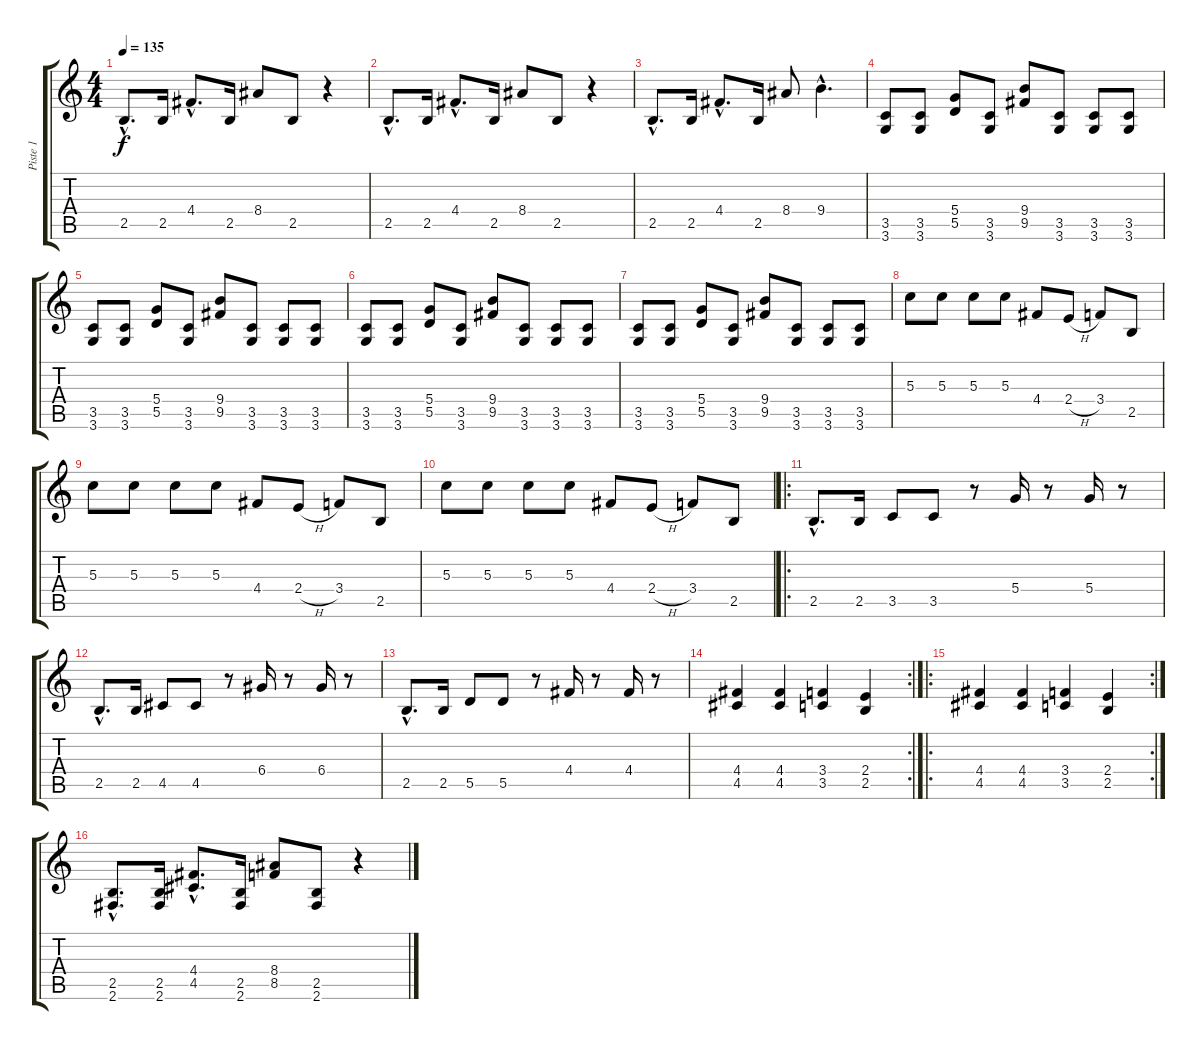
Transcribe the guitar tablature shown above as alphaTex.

\track ("Piste 1" "Piste 1") {instrument distortionguitar}
\staff {score tabs}
\tuning (E4 B3 G3 D3 A2 E2) {hide}
\ts (4 4)
\tempo 135
\clef g2
\ks c
2.5{hac}.8{d dy f} 2.5.16 4.4{hac}.8{d} 2.5.16 8.4.8 2.5.8 r.4 |
2.5{hac}.8{d} 2.5.16 4.4{hac}.8{d} 2.5.16 8.4.8 2.5.8 r.4 |
2.5{hac}.8{d} 2.5.16 4.4{hac}.8{d} 2.5.16 8.4.8 9.4{hac}.4{d} |
(3.5 3.6).8 (3.5 3.6).8 (5.4 5.5).8 (3.5 3.6).8 (9.4 9.5).8 (3.5 3.6).8 (3.5 3.6).8 (3.5 3.6).8 |
(3.5 3.6).8 (3.5 3.6).8 (5.4 5.5).8 (3.5 3.6).8 (9.4 9.5).8 (3.5 3.6).8 (3.5 3.6).8 (3.5 3.6).8 |
(3.5 3.6).8 (3.5 3.6).8 (5.4 5.5).8 (3.5 3.6).8 (9.4 9.5).8 (3.5 3.6).8 (3.5 3.6).8 (3.5 3.6).8 |
(3.5 3.6).8 (3.5 3.6).8 (5.4 5.5).8 (3.5 3.6).8 (9.4 9.5).8 (3.5 3.6).8 (3.5 3.6).8 (3.5 3.6).8 |
5.3.8 5.3.8 5.3.8 5.3.8 4.4.8 2.4{h}.8 3.4.8 2.5.8 |
5.3.8 5.3.8 5.3.8 5.3.8 4.4.8 2.4{h}.8 3.4.8 2.5.8 |
5.3.8 5.3.8 5.3.8 5.3.8 4.4.8 2.4{h}.8 3.4.8 2.5.8 |
\ro
2.5{hac}.8{d} 2.5.16 3.5.8 3.5.8 r.8 5.4.16 r.8 5.4.16 r.8 |
2.5{hac}.8{d} 2.5.16 4.5.8 4.5.8 r.8 6.4.16 r.8 6.4.16 r.8 |
2.5{hac}.8{d} 2.5.16 5.5.8 5.5.8 r.8 4.4.16 r.8 4.4.16 r.8 |
\rc 2
(4.4 4.5).4 (4.4 4.5).4 (3.4 3.5).4 (2.4 2.5).4 |
\ro
\rc 2
(4.4 4.5).4 (4.4 4.5).4 (3.4 3.5).4 (2.4 2.5).4 |
(2.5{hac} 2.6{hac}).8{d} (2.5 2.6).16 (4.4{hac} 4.5{hac}).8{d} (2.5 2.6).16 (8.4 8.5).8 (2.5 2.6).8 r.4
